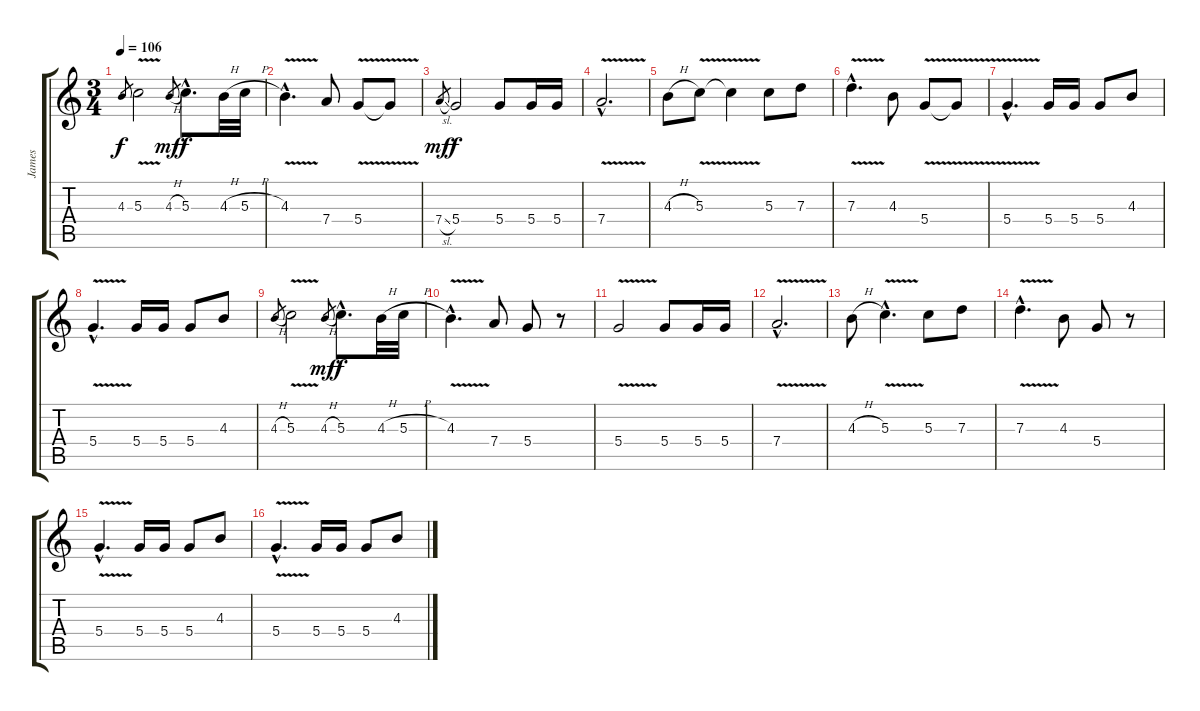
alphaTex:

\track ("James" "James") {instrument acousticguitarsteel}
\staff {score tabs}
\tuning (E4 B3 G3 D3 A2 E2) {hide}
\ts (3 4)
\tempo 106
\clef g2
\ks c
4.3.8{gr dy f} 5.3{v}.2 4.3{h}.8{gr dy mf} 5.3{hac}.8{d dy f} 4.3{h}.32 5.3{h}.32 |
4.3{v hac}.4{d} 7.4.8 5.4{v}.8 5.4{t}.8 |
7.4{sl}.8{gr dy mf} 5.4.2{dy f} 5.4.8 5.4.16 5.4.16 |
7.4{v hac}.2{d} |
4.3{h}.8 5.3{v}.8 5.3{t}.4 5.3.8 7.3.8 |
7.3{v hac}.4{d} 4.3.8 5.4{v}.8 5.4{t}.8 |
5.4{v hac}.4{d} 5.4.16 5.4.16 5.4.8 4.3.8 |
5.4{v hac}.4{d} 5.4.16 5.4.16 5.4.8 4.3.8 |
4.3{h}.8{gr} 5.3{v}.2 4.3{h}.8{gr dy mf} 5.3{hac}.8{d dy f} 4.3{h}.32 5.3{h}.32 |
4.3{v hac}.4{d} 7.4.8 5.4.8 r.8 |
5.4{v}.2 5.4.8 5.4.16 5.4.16 |
7.4{v hac}.2{d} |
4.3{h}.8 5.3{v hac}.4{d} 5.3.8 7.3.8 |
7.3{v hac}.4{d} 4.3.8 5.4.8 r.8 |
5.4{v hac}.4{d} 5.4.16 5.4.16 5.4.8 4.3.8 |
5.4{v hac}.4{d} 5.4.16 5.4.16 5.4.8 4.3.8
